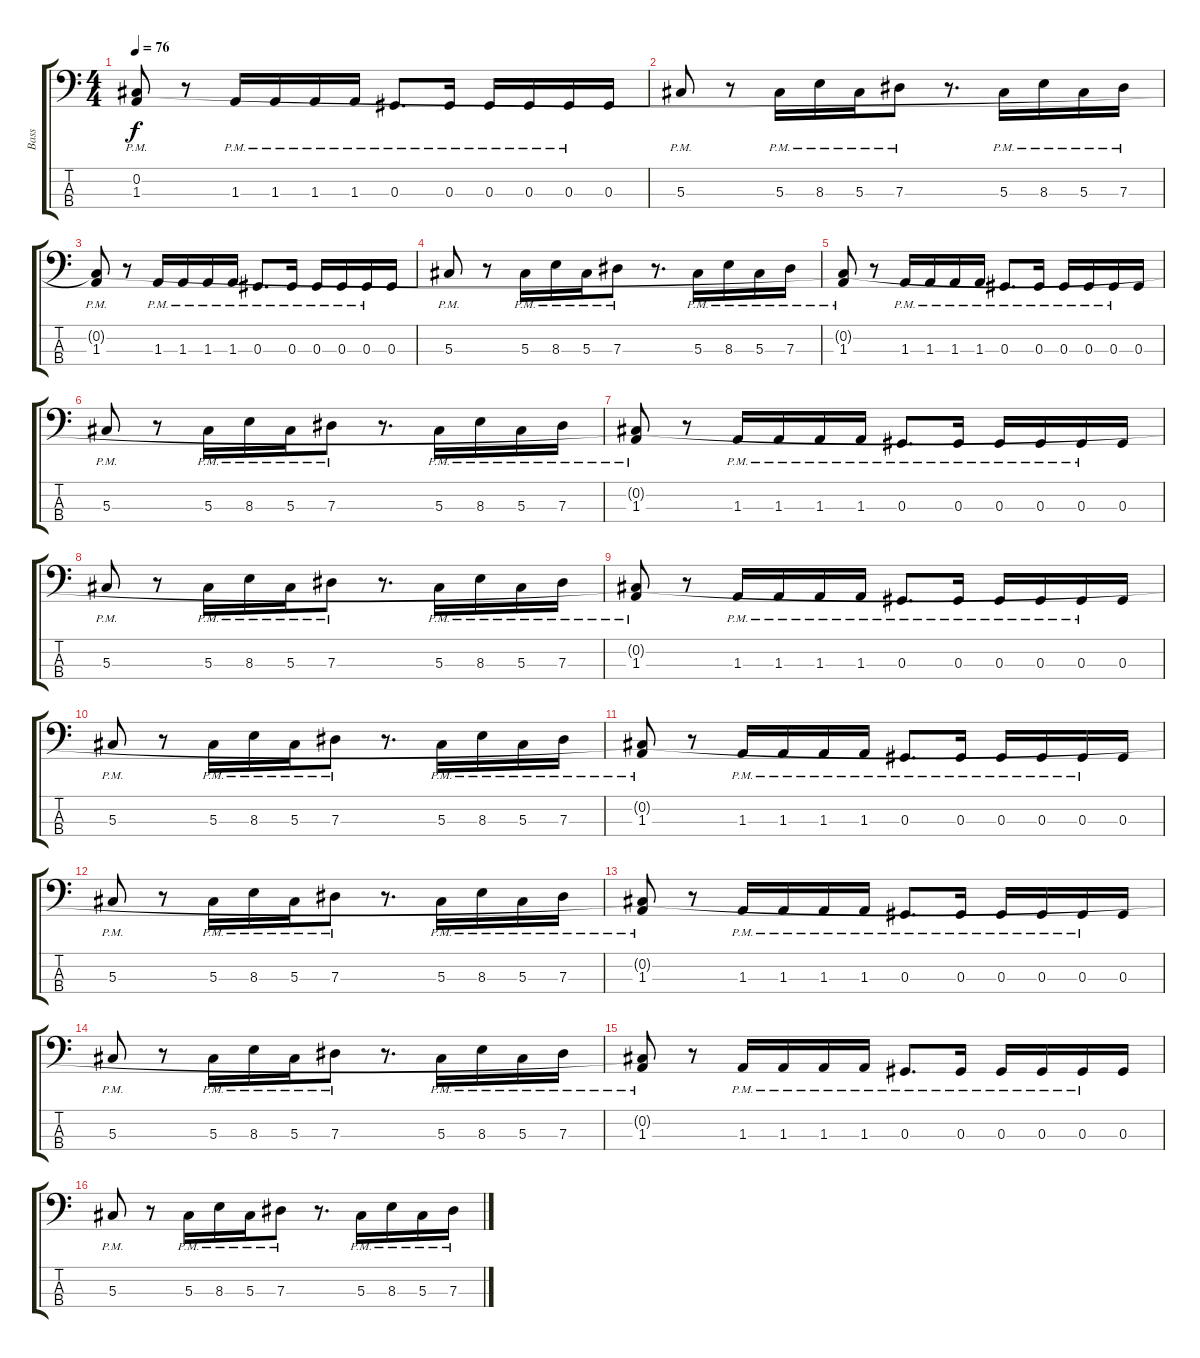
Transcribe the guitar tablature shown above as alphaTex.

\track ("Bass" "Bass") {instrument electricbasspick}
\staff {score tabs}
\tuning (Gb2 Db2 Ab1 Eb1) {hide}
\ts (4 4)
\tempo 76
\clef f4
\ks c
(0.2{t} 1.3{pm}).8{dy f} r.8 1.3{pm}.16 1.3{pm}.16 1.3{pm}.16 1.3{pm}.16 0.3{pm}.8{d} 0.3{pm}.16 0.3{pm}.16 0.3{pm}.16 0.3{pm}.16 0.3.16 |
5.3{pm}.8 r.8 5.3{pm}.16 8.3{pm}.16 5.3{pm}.16 7.3{pm}.8 r.8{d} 5.3{pm}.16 8.3{pm}.16 5.3{pm}.16 7.3{pm}.16 |
(0.2{t} 1.3{pm}).8 r.8 1.3{pm}.16 1.3{pm}.16 1.3{pm}.16 1.3{pm}.16 0.3{pm}.8{d} 0.3{pm}.16 0.3{pm}.16 0.3{pm}.16 0.3{pm}.16 0.3.16 |
5.3{pm}.8 r.8 5.3{pm}.16 8.3{pm}.16 5.3{pm}.16 7.3{pm}.8 r.8{d} 5.3{pm}.16 8.3{pm}.16 5.3{pm}.16 7.3{pm}.16 |
(0.2{t} 1.3{pm}).8 r.8 1.3{pm}.16 1.3{pm}.16 1.3{pm}.16 1.3{pm}.16 0.3{pm}.8{d} 0.3{pm}.16 0.3{pm}.16 0.3{pm}.16 0.3{pm}.16 0.3.16 |
5.3{pm}.8 r.8 5.3{pm}.16 8.3{pm}.16 5.3{pm}.16 7.3{pm}.8 r.8{d} 5.3{pm}.16 8.3{pm}.16 5.3{pm}.16 7.3{pm}.16 |
(0.2{t} 1.3{pm}).8 r.8 1.3{pm}.16 1.3{pm}.16 1.3{pm}.16 1.3{pm}.16 0.3{pm}.8{d} 0.3{pm}.16 0.3{pm}.16 0.3{pm}.16 0.3{pm}.16 0.3.16 |
5.3{pm}.8 r.8 5.3{pm}.16 8.3{pm}.16 5.3{pm}.16 7.3{pm}.8 r.8{d} 5.3{pm}.16 8.3{pm}.16 5.3{pm}.16 7.3{pm}.16 |
(0.2{t} 1.3{pm}).8 r.8 1.3{pm}.16 1.3{pm}.16 1.3{pm}.16 1.3{pm}.16 0.3{pm}.8{d} 0.3{pm}.16 0.3{pm}.16 0.3{pm}.16 0.3{pm}.16 0.3.16 |
5.3{pm}.8 r.8 5.3{pm}.16 8.3{pm}.16 5.3{pm}.16 7.3{pm}.8 r.8{d} 5.3{pm}.16 8.3{pm}.16 5.3{pm}.16 7.3{pm}.16 |
(0.2{t} 1.3{pm}).8 r.8 1.3{pm}.16 1.3{pm}.16 1.3{pm}.16 1.3{pm}.16 0.3{pm}.8{d} 0.3{pm}.16 0.3{pm}.16 0.3{pm}.16 0.3{pm}.16 0.3.16 |
5.3{pm}.8 r.8 5.3{pm}.16 8.3{pm}.16 5.3{pm}.16 7.3{pm}.8 r.8{d} 5.3{pm}.16 8.3{pm}.16 5.3{pm}.16 7.3{pm}.16 |
(0.2{t} 1.3{pm}).8 r.8 1.3{pm}.16 1.3{pm}.16 1.3{pm}.16 1.3{pm}.16 0.3{pm}.8{d} 0.3{pm}.16 0.3{pm}.16 0.3{pm}.16 0.3{pm}.16 0.3.16 |
5.3{pm}.8 r.8 5.3{pm}.16 8.3{pm}.16 5.3{pm}.16 7.3{pm}.8 r.8{d} 5.3{pm}.16 8.3{pm}.16 5.3{pm}.16 7.3{pm}.16 |
(0.2{t} 1.3{pm}).8 r.8 1.3{pm}.16 1.3{pm}.16 1.3{pm}.16 1.3{pm}.16 0.3{pm}.8{d} 0.3{pm}.16 0.3{pm}.16 0.3{pm}.16 0.3{pm}.16 0.3.16 |
5.3{pm}.8 r.8 5.3{pm}.16 8.3{pm}.16 5.3{pm}.16 7.3{pm}.8 r.8{d} 5.3{pm}.16 8.3{pm}.16 5.3{pm}.16 7.3{pm}.16
